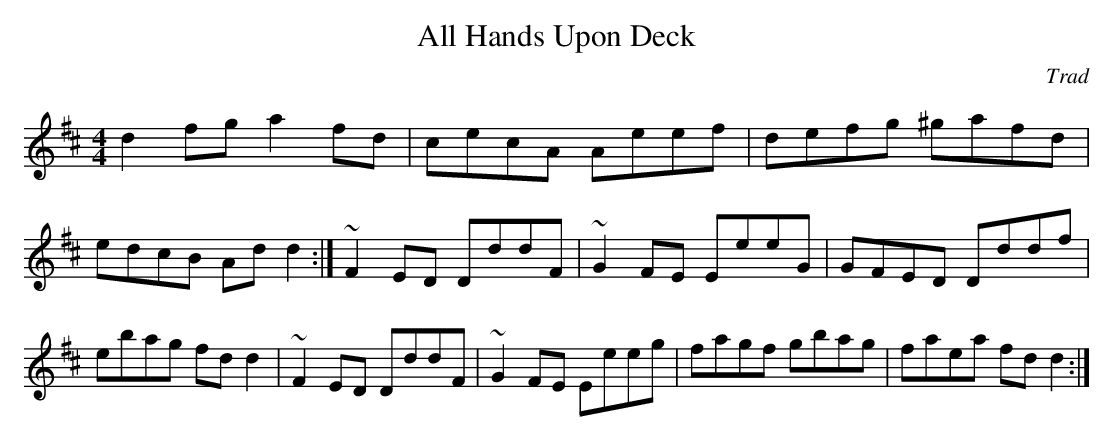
X:1
T:All Hands Upon Deck
C:Trad
M:4/4
K:D
d2 fg a2 fd| cecA Aeef| defg ^gafd| edcB Ad d2 :|~F2 ED DddF | ~G2 FE EeeG|\
GFED Dddf| ebag fd d2|~F2 ED DddF |~G2 FE Eeeg| fagf gbag| faea fd d2:|
